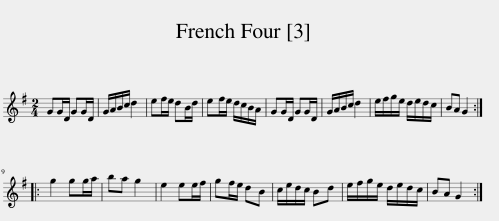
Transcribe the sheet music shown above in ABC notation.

X:1
L:1/8
M:2/4
I:linebreak $
K:G
V:1 treble
V:1
 GG/D/ GG/D/ | G/A/B/c/ d2 | ef/e/ dB/d/ | ef/e/ d/c/B/A/ | GG/D/ GG/D/ | %5
 G/A/B/c/ d2 | e/f/g/e/ d/e/d/c/ | BA G2 ::$ g2 gg/a/ | ba g2 | %10
 e2 ee/f/ | gf/e/ dB | c/e/d/c/ Bd | e/f/g/e/ d/e/d/c/ | BA G2 :| %15
